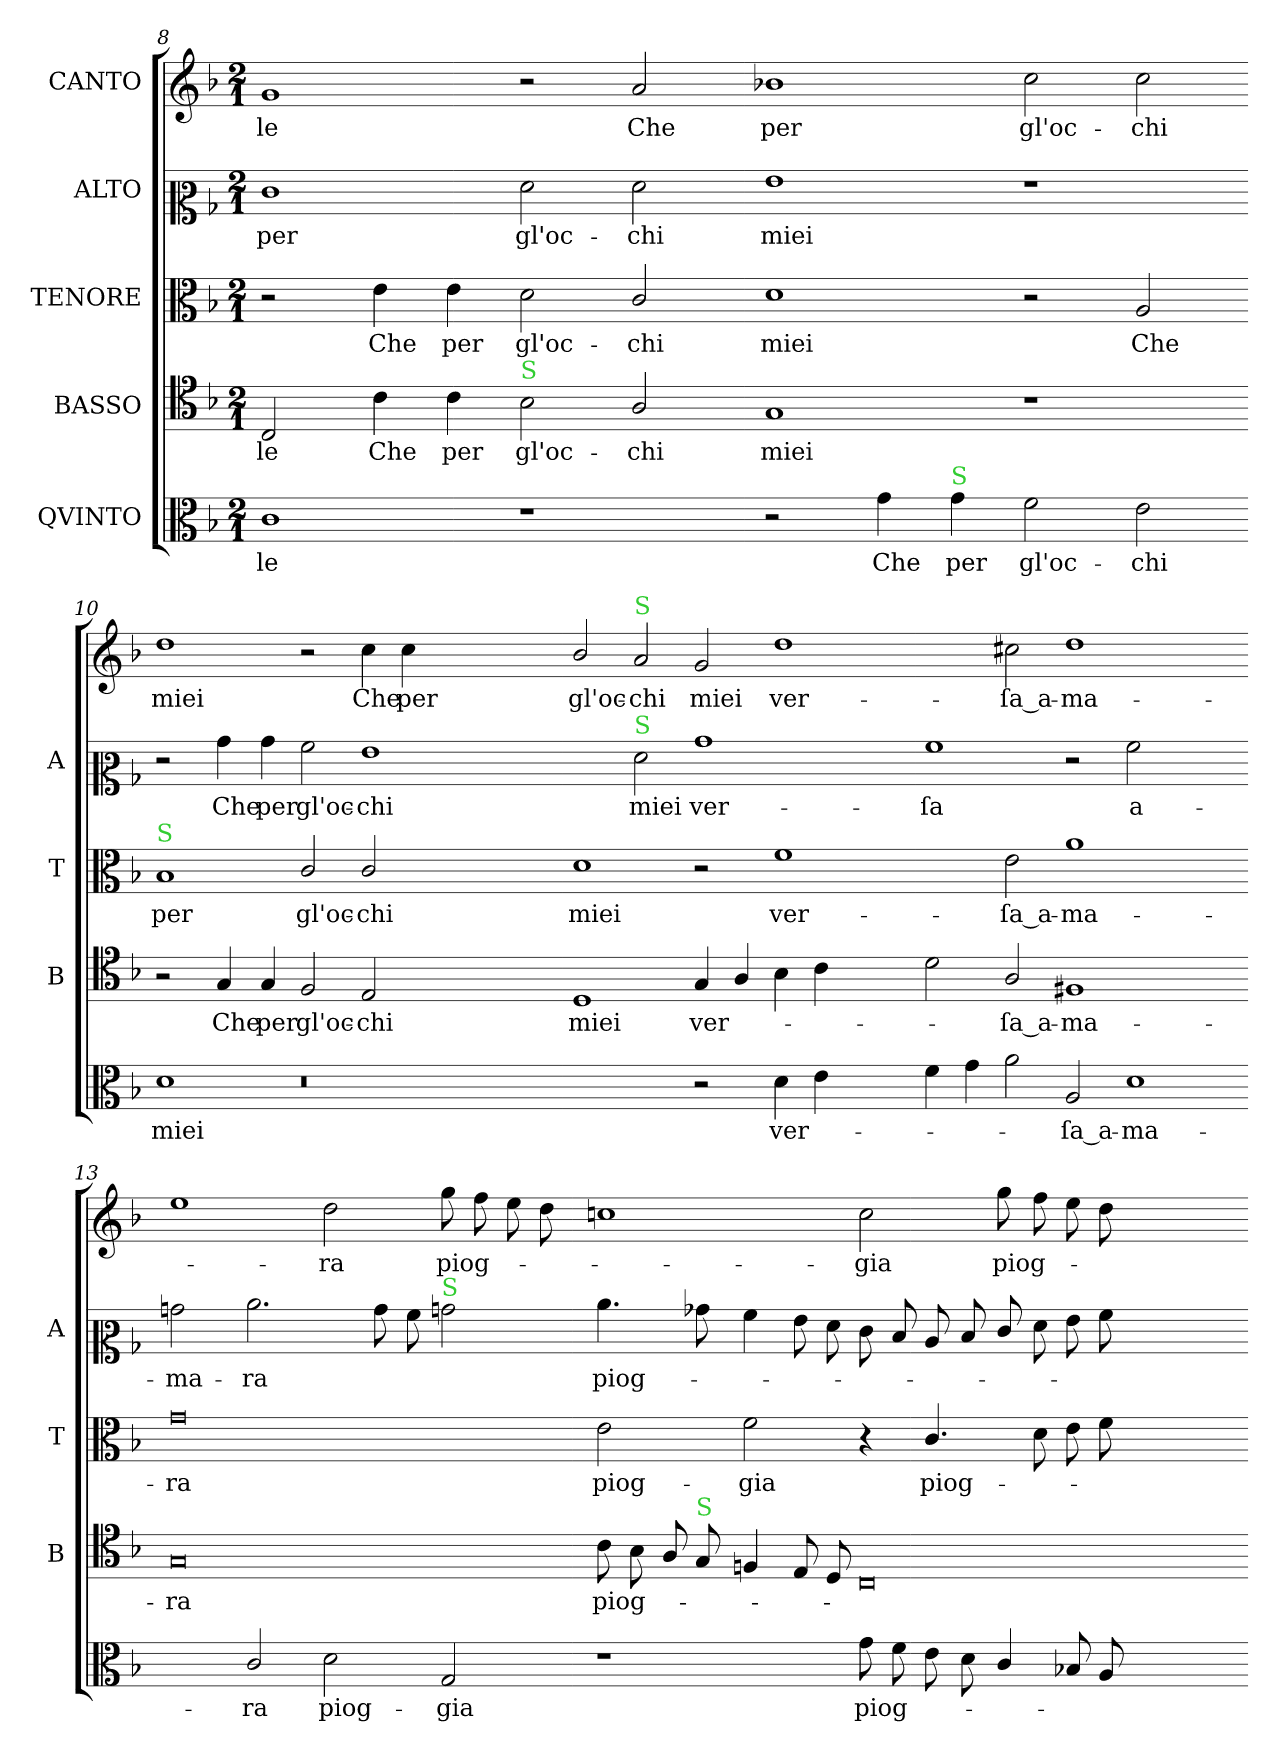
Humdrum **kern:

**kern	**text	**kern	**text	**kern	**text	**kern	**text	**kern	**text
*part5	*part5	*part4	*part4	*part3	*part3	*part2	*part2	*part1	*part1
*staff5	*staff5	*staff4	*staff4	*staff3	*staff3	*staff2	*staff2	*staff1	*staff1
*I"QVINTO	*	*I"BASSO	*	*I"TENORE	*	*I"ALTO	*	*I"CANTO	*
*	*	*I'B	*	*I'T	*	*I'A	*	*	*
*clefC3	*	*clefC4	*	*clefC3	*	*clefC2	*	*clefG2	*
*k[b-]	*	*k[b-]	*	*k[b-]	*	*k[b-]	*	*k[b-]	*
*d:	*	*d:	*	*d:	*	*d:	*	*d:	*
*M2/1	*	*M2/1	*	*M2/1	*	*M2/1	*	*M2/1	*
=8	=8	=8	=8	=8	=8	=8	=8	=8	=8
!	!	!	!LO:LY:i	!	!	!	!	!	!LO:LY:i
1c	-le	2C/	-le	2r	.	1e	per	1g	-le
.	.	4c\	Che	4e\	Che	.	.	.	.
.	.	4c\	per	4e\	per	.	.	.	.
!	!	!LO:TX:a:color=limegreen:t=S	!	!	!	!	!	!	!
1r	.	2B-\	gl'oc-	2d\	gl'oc-	2f\	gl'oc-	2r	.
.	.	2A/	-chi	2c/	-chi	2f\	-chi	2a/	Che
=9-	=9-	=9-	=9-	=9-	=9-	=9-	=9-	=9-	=9-
2r	.	1G	miei	1d	miei	1g	miei	1b-X	per
4g\	Che	.	.	.	.	.	.	.	.
!LO:TX:a:color=limegreen:t=S	!	!	!	!	!	!	!	!	!
4g\	per	.	.	.	.	.	.	.	.
2f\	gl'oc-	1r	.	2r	.	1r	.	2cc\	gl'oc-
!	!	!	!	!	!LO:LY:i	!	!	!	!
2e\	-chi	.	.	2A/	Che	.	.	2cc\	-chi
=10-	=10-	=10-	=10-	=10-	=10-	=10-	=10-	=10-	=10-
!	!	!	!	!LO:TX:a:color=limegreen:t=S	!	!	!	!	!
!	!	!	!	!	!LO:LY:i	!	!	!	!
1d	miei	2r	.	1B-	per	2r	.	1dd	miei
!	!	!	!	!	!	!	!LO:LY:i	!	!
.	.	4G/	Che	.	.	4b-\	Che	.	.
!	!	!	!	!	!	!	!LO:LY:i	!	!
.	.	4G/	per	.	.	4b-\	per	.	.
!	!	!	!	!	!LO:LY:i	!	!LO:LY:i	!	!
0r	.	2F/	gl'oc-	2c/	gl'oc-	2a\	gl'oc-	2r	.
!	!	!	!	!	!LO:LY:i	!	!LO:LY:i	!	!LO:LY:i
.	.	2E/	-chi	2c/	-chi	1g\	-chi	4cc\	Che
!	!	!	!	!	!	!	!	!	!LO:LY:i
.	.	.	.	.	.	.	.	4cc\	per
.	.	1ryy	.	1ryy	.	.	.	1ryy	.
.	.	.	.	.	.	2ryy	.	.	.
=11-	=11-	=11-	=11-	=11-	=11-	=11-	=11-	=11-	=11-
!	!	!	!	!	!LO:LY:i	!	!	!	!LO:LY:i
1ryy	.	1D	miei	1d	miei	2ryy	.	2b-/	gl'oc-
!	!	!	!	!	!	!	!	!LO:TX:a:color=limegreen:t=S	!
!	!	!	!	!	!	!LO:TX:a:color=limegreen:t=S	!	!	!
!	!	!	!	!	!	!	!LO:LY:i	!	!LO:LY:i
.	.	.	.	.	.	2f\	miei	2a/	-chi
!	!	!	!	!	!	!	!	!	!LO:LY:i
2r	.	4G/	ver-	2r	.	1b-	ver-	2g/	miei
.	.	4A/	.	.	.	.	.	.	.
4d\	ver-	4B-\	.	1f\	ver-	.	.	1dd\	ver-
4e\	.	4c\	.	.	.	.	.	.	.
2ryy	.	2ryy	.	.	.	2ryy	.	.	.
=12-	=12-	=12-	=12-	=12-	=12-	=12-	=12-	=12-	=12-
4f\	.	2d\	.	2ryy	.	1a	-ſa	2ryy	.
4g\	.	.	.	.	.	.	.	.	.
2a\	.	2A/	-ſa a-	2e\	-ſa a-	.	.	2cc#X\	-ſa a-
2A/	-ſa a-	1F#X	-ma-	1a	-ma-	2r	.	1dd	-ma-
1d\	-ma-	.	.	.	.	2a\	a-	.	.
.	.	2ryy	.	2ryy	.	2ryy	.	2ryy	.
=13-	=13-	=13-	=13-	=13-	=13-	=13-	=13-	=13-	=13-
2ryy	.	0G	-ra	0g	-ra	2bn\	-ma-	1ee	.
2c/	-ra	.	.	.	.	2.cc\	-ra	.	.
2d\	piog-	.	.	.	.	.	.	2dd\	-ra
.	.	.	.	.	.	8b\	.	.	.
.	.	.	.	.	.	8a\	.	.	.
!	!	!	!	!	!	!LO:TX:a:color=limegreen:t=S	!	!	!
2G/	-gia	.	.	.	.	2bn\	.	8gg\	piog-
.	.	.	.	.	.	.	.	8ff\	.
.	.	.	.	.	.	.	.	8ee\	.
.	.	.	.	.	.	.	.	8dd\	.
=14-	=14-	=14-	=14-	=14-	=14-	=14-	=14-	=14-	=14-
1r	.	8c\	piog-	2e\	piog-	4.cc\	piog-	1ccn	.
.	.	8B-\	.	.	.	.	.	.	.
.	.	8A/	.	.	.	.	.	.	.
!	!	!LO:TX:a:color=limegreen:t=S	!	!	!	!	!	!	!
.	.	8G/	.	.	.	8b-X\	.	.	.
.	.	4Fn/	.	2f\	-gia	4a\	.	.	.
.	.	8E/	.	.	.	8g\	.	.	.
.	.	8D/	.	.	.	8f\	.	.	.
8g\	piog-	0C	.	4r	.	8e\	.	2cc\	-gia
8f\	.	.	.	.	.	8d/	.	.	.
8e\	.	.	.	4.c/	piog-	8c/	.	.	.
8d\	.	.	.	.	.	8d/	.	.	.
4c/	.	.	.	.	.	8e/	.	8gg\	piog-
.	.	.	.	8d\	.	8f\	.	8ff\	.
8B-X/	.	.	.	8e\	.	8g\	.	8ee\	.
8A/	.	.	.	8f\	.	8a\	.	8dd\	.
1ryy	.	.	.	1ryy	.	1ryy	.	1ryy	.
=-	=-	=-	=-	=-	=-	=-	=-	=-	=-
*-	*-	*-	*-	*-	*-	*-	*-	*-	*-
